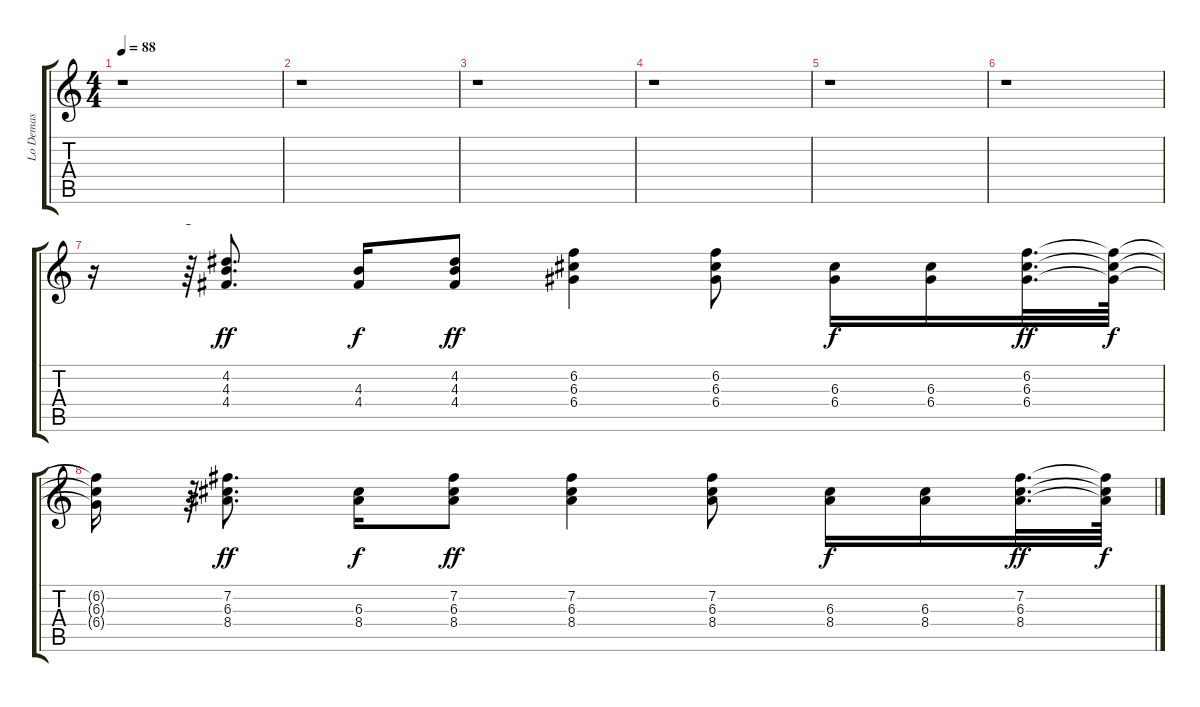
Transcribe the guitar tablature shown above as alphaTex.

\track ("Lo Demas" "Lo Demas") {instrument acousticguitarsteel}
\staff {score tabs}
\tuning (E4 B3 G3 D3 A2 E2) {hide}
\ts (4 4)
\tempo 88
\clef g2
\ks c
r.1{dy f} |
r.1 |
r.1 |
r.1 |
r.1 |
r.1 |
r.16 r.64{tu (3 2)} (4.2 4.3 4.4).8{d dy ff} (4.3 4.4).16{dy f} (4.2 4.3 4.4).8{dy ff} (6.2 6.3 6.4).4 (6.2 6.3 6.4).8 (6.3 6.4).16{dy f} (6.3 6.4).16 (6.2 6.3 6.4).32{d dy ff} (6.2{t} 6.3{t} 6.4{t}).64{dy f} |
(6.2{t} 6.3{t} 6.4{t}).16 r.64{tu (3 2)} (7.2 6.3 8.4).8{d dy ff} (6.3 8.4).16{dy f} (7.2 6.3 8.4).8{dy ff} (7.2 6.3 8.4).4 (7.2 6.3 8.4).8 (6.3 8.4).16{dy f} (6.3 8.4).16 (7.2 6.3 8.4).32{d dy ff} (7.2{t} 6.3{t} 8.4{t}).64{dy f}
